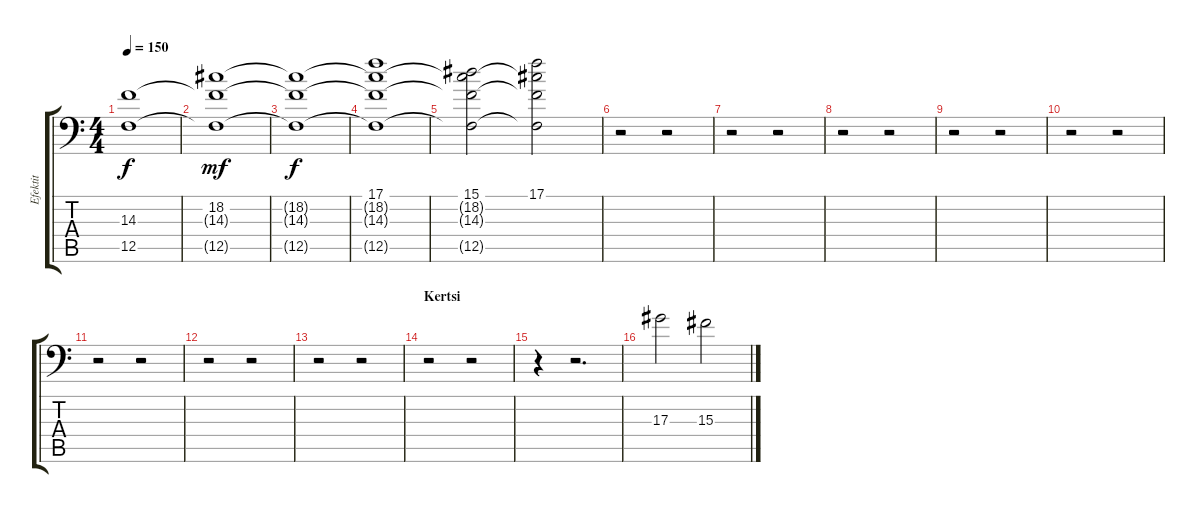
\track ("Efektit" "Efektit") {instrument lead1square}
\staff {score tabs}
\tuning (C4 G3 Eb3 Bb2 F2 Bb1) {hide}
\ts (4 4)
\tempo 150
\clef f4
\ks c
(14.3{t} 12.5{t}).1{dy f} |
(18.2 14.3{t} 12.5{t}).1{dy mf} |
(18.2{t} 14.3{t} 12.5{t}).1{dy f} |
(17.1 18.2{t} 14.3{t} 12.5{t}).1 |
(15.1 18.2{t} 14.3{t} 12.5{t}).2 (17.1 18.2{t} 14.3{t} 12.5{t}).2 |
r.2 r.2 |
r.2 r.2 |
r.2 r.2 |
r.2 r.2 |
r.2 r.2 |
r.2 r.2 |
r.2 r.2 |
r.2 r.2 |
\section ("" "Kertsi")
r.2 r.2 |
r.4 r.2{d} |
17.3.2{volume 6} 15.3.2
